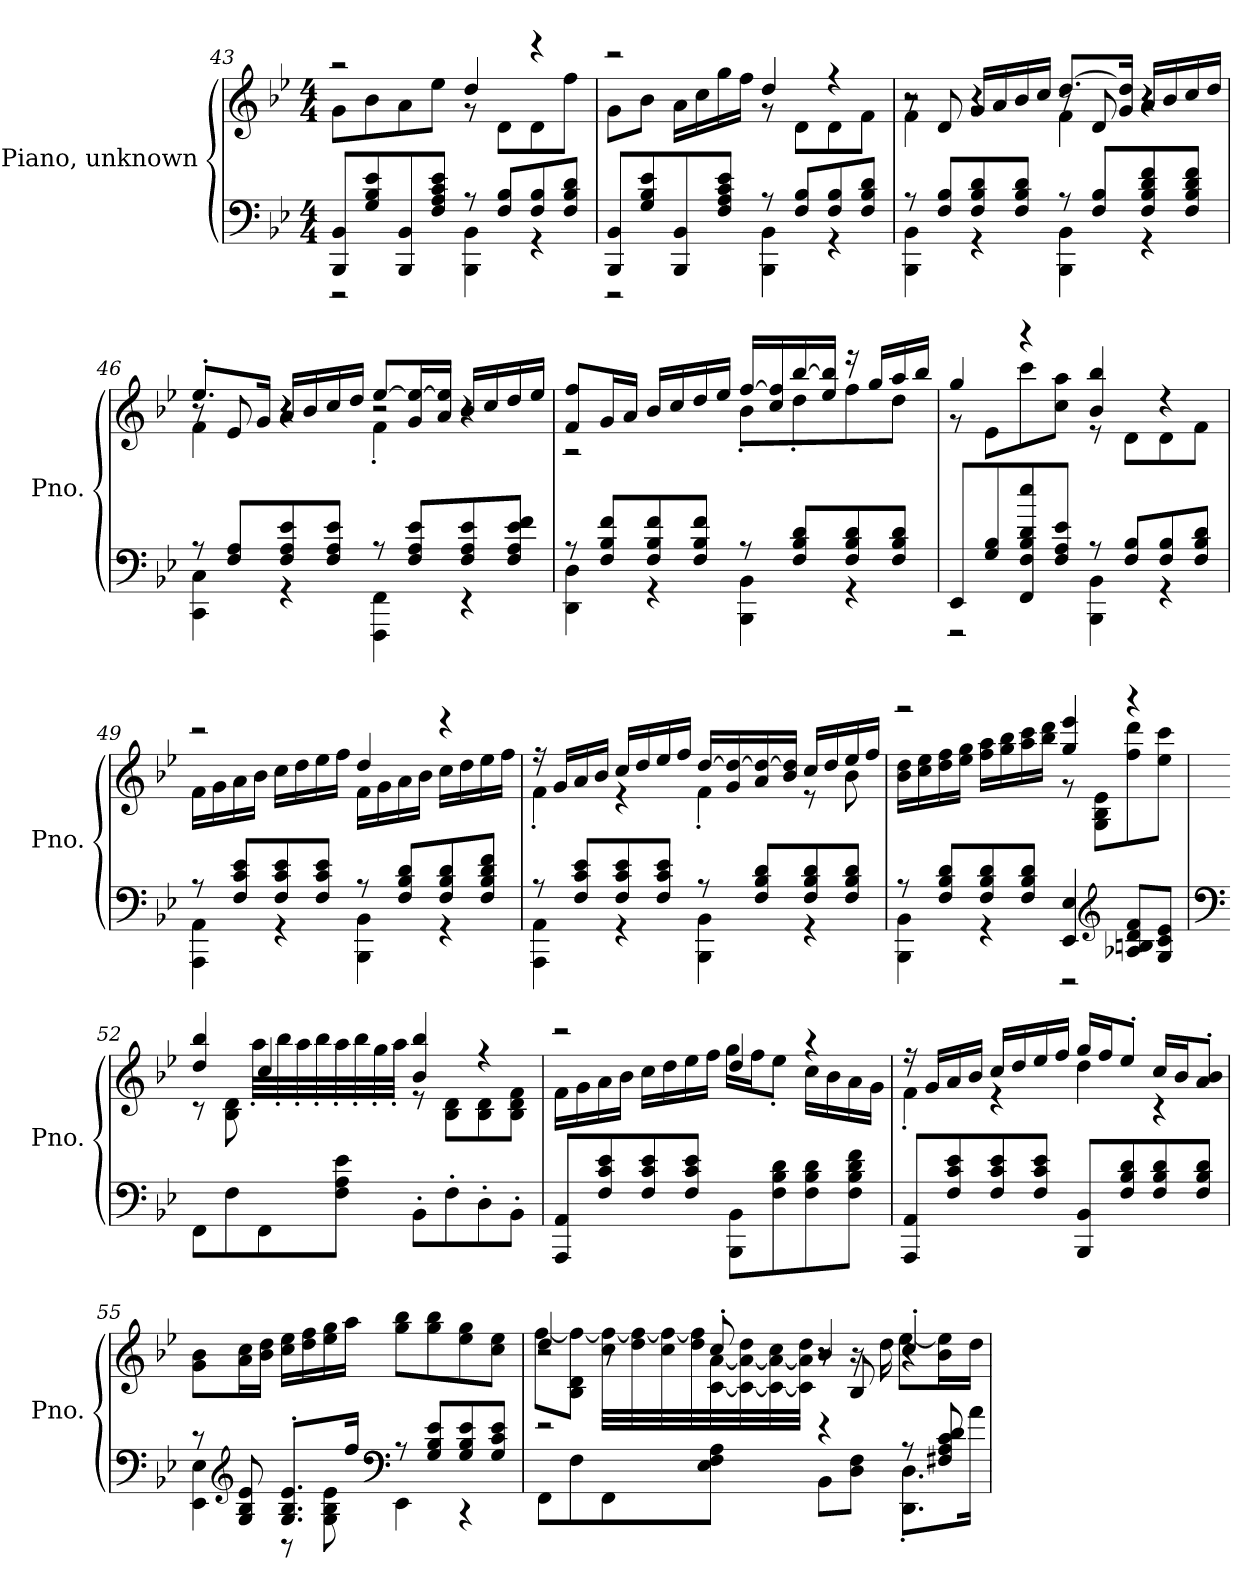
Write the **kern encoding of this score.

**kern	**kern
*part1	*part1
*staff2	*staff1
*I"Piano, unknown	*
*I'Pno.	*
*clefF4	*clefG2
*k[b-e-]	*k[b-e-]
*M4/4	*M4/4
=43	=43
*^	*^
8BBB-/ 8BB-/L	2r	2r	8g\L
8G/ 8B-/ 8e-/	.	.	8b-\
8BBB-/ 8BB-/	.	.	8a\
8F/ 8A/ 8c/ 8e-/J	.	.	8ee-\J
8r	4BBB-\ 4BB-\	4dd/	8r
8F/ 8B-/L	.	.	8d\L
8F/ 8B-/	4r	4r	8d\
8F/ 8B-/ 8d/J	.	.	8ff\J
=44	=44	=44	=44
8BBB-/ 8BB-/L	2r	2r	8g\L
8G/ 8B-/ 8e-/	.	.	8b-\J
8BBB-/ 8BB-/	.	.	16a\LL
.	.	.	16cc\
8F/ 8A/ 8c/ 8e-/J	.	.	16gg\
.	.	.	16ff\JJ
8r	4BBB-\ 4BB-\	4dd/	8r
8F/ 8B-/L	.	.	8d\L
8F/ 8B-/	4r	4r	8d\
8F/ 8B-/ 8d/J	.	.	8f\J
!!LO:LB:g=z
=45	=45	=45	=45
*	*	*	*^
8r	4BBB-\ 4BB-\	8r	4f\	2r
8F/ 8B-/L	.	8d/	.	.
8F/ 8B-/ 8d/	4r	16g/LL	4r	.
.	.	16a/	.	.
8F/ 8B-/ 8d/J	.	16b-/	.	.
.	.	16cc/JJ	.	.
8r	4BBB-\ 4BB-\	[8.dd/L	4f\	8r
8F/ 8B-/L	.	.	.	8d/
.	.	16g/ 16dd/]Jk	.	.
8F/ 8B-/ 8d/ 8f/	4r	16a/LL	4r	4r
.	.	16b-/	.	.
8F/ 8B-/ 8d/ 8f/J	.	16cc/	.	.
.	.	16dd/JJ	.	.
=46	=46	=46	=46	=46
8r	4CC\ 4C\	8.ee-'/L	4f\	8r
8F/ 8A/L	.	.	.	8e-/
.	.	16g/Jk	.	.
8F/ 8A/ 8e-/	4r	16a/LL	4r	4r
.	.	16b-/	.	.
8F/ 8A/ 8e-/J	.	16cc/	.	.
.	.	16dd/JJ	.	.
8r	4FFF\ 4FF\	[8ee-/L	4f'\	2r
8F/ 8A/ 8e-/L	.	16g/ 16ee-/_L	.	.
.	.	16a/ 16ee-/]JJ	.	.
8F/ 8A/ 8e-/	4r	16b-/LL	4r	.
.	.	16cc/	.	.
8F/ 8A/ 8e-/ 8f/J	.	16dd/	.	.
.	.	16ee-/JJ	.	.
*	*	*	*v	*v
!!LO:LB:g=z
=47	=47	=47	=47
8r	4DD\ 4D\	8f/ 8ff/L	2r
8F/ 8B-/ 8f/L	.	16g/L	.
.	.	16a/JJ	.
8F/ 8B-/ 8f/	4r	16b-/LL	.
.	.	16cc/	.
8F/ 8B-/ 8f/J	.	16dd/	.
.	.	16ee-/JJ	.
8r	4BBB-\ 4BB-\	[16ff/LL	8b-'\L
.	.	16cc/ 16ff/]	.
8F/ 8B-/ 8d/L	.	[16bb-/	8dd'\
.	.	16ee-/ 16bb-/]JJ	.
8F/ 8B-/ 8d/	4r	16r	8ff\
.	.	16gg/LL	.
8F/ 8B-/ 8d/J	.	16aa/	8dd\J
.	.	16bb-/JJ	.
=48	=48	=48	=48
8EE-/L	2r	4gg/	8r
8G/ 8B-/	.	.	8e-\L
8FF/ 8F/ 8B-/ 8d/ 8ee-/	.	4r	8ccc\
8F/ 8A/ 8e-/J	.	.	8cc\ 8aa\J
8r	4BBB-\ 4BB-\	4b-/ 4bb-/	8r
8F/ 8B-/L	.	.	8d\L
8F/ 8B-/	4r	4r	8d\
8F/ 8B-/ 8d/J	.	.	8f\J
=49	=49	=49	=49
8r	4AAA\ 4AA\	2r	16f\LL
.	.	.	16g\
8F/ 8c/ 8e-/L	.	.	16a\
.	.	.	16b-\JJ
8F/ 8c/ 8e-/	4r	.	16cc\LL
.	.	.	16dd\
8F/ 8c/ 8e-/J	.	.	16ee-\
.	.	.	16ff\JJ
8r	4BBB-\ 4BB-\	4dd/	16f\LL
.	.	.	16g\
8F/ 8B-/ 8d/L	.	.	16a\
.	.	.	16b-\JJ
8F/ 8B-/ 8d/	4r	4r	16cc\LL
.	.	.	16dd\
8F/ 8B-/ 8d/ 8f/J	.	.	16ee-\
.	.	.	16ff\JJ
!!LO:PB:g=z	!!
=50	=50	=50	=50
8r	4AAA\ 4AA\	16r	4f'\
.	.	16g/LL	.
8F/ 8c/ 8e-/L	.	16a/	.
.	.	16b-/JJ	.
8F/ 8c/ 8e-/	4r	16cc/LL	4r
.	.	16dd/	.
8F/ 8c/ 8e-/J	.	16ee-/	.
.	.	16ff/JJ	.
8r	4BBB-\ 4BB-\	[16dd/LL	4f'\
.	.	16g/ 16dd/_	.
8F/ 8B-/ 8d/L	.	16a/ 16dd/_	.
.	.	16b-/ 16dd/]JJ	.
8F/ 8B-/ 8d/	4r	16cc/LL	8r
.	.	16dd/	.
8F/ 8B-/ 8d/J	.	16ee-/	8b-\
.	.	16ff/JJ	.
=51	=51	=51	=51
8r	4BBB-\ 4BB-\	2r	16b-\ 16dd\LL
.	.	.	16cc\ 16ee-\
8F/ 8B-/ 8d/L	.	.	16dd\ 16ff\
.	.	.	16ee-\ 16gg\JJ
8F/ 8B-/ 8d/	4r	.	16ff\ 16aa\LL
.	.	.	16gg\ 16bb-\
8F/ 8B-/ 8d/J	.	.	16aa\ 16ccc\
.	.	.	16bb-\ 16ddd\JJ
4EE-/ 4E-/	2r	4gg/ 4eee-/	8r
.	.	.	8G\ 8B-\ 8e-\L
*clefG2	*	*	*
8A-X/ 8Bn/ 8d/ 8f/L	.	4r	8ff\ 8ddd\
8G/ 8c/ 8e-/J	.	.	8ee-\ 8ccc\J
*v	*v	*	*
!!LO:LB:g=z	!!
=52	=52	=52
*clefF4	*	*
8FF\L	4dd/ 4bb-/	8r
8F\	.	8B-\ 8d\
8FF\	4cc/	32aa'\LLL
.	.	32bb-'\
.	.	32aa'\
.	.	32bb-'\
8F\ 8A\ 8e-\J	.	32aa'\
.	.	32bb-'\
.	.	32gg'\
.	.	32aa'\JJJ
8BB-'\L	4b-/ 4bb-/	8r
8F'\	.	8B-\ 8d\L
8D'\	4r	8B-\ 8d\
8BB-'\J	.	8B-\ 8d\ 8f\J
=53	=53	=53
8AAA/ 8AA/L	2r	16f\LL
.	.	16g\
8F/ 8c/ 8e-/	.	16a\
.	.	16b-\JJ
8F/ 8c/ 8e-/	.	16cc\LL
.	.	16dd\
8F/ 8c/ 8e-/J	.	16ee-\
.	.	16ff\JJ
8BBB-\ 8BB-\L	4dd/	16gg\LL
.	.	16ff\J
8F\ 8B-\ 8d\	.	8ee-'\J
8F\ 8B-\ 8d\	4r	16cc\LL
.	.	16b-\
8F\ 8B-\ 8d\ 8f\J	.	16a\
.	.	16g\JJ
!!LO:LB:g=z	!!
=54	=54	=54
8AAA/ 8AA/L	16r	4f'\
.	16g/LL	.
8F/ 8c/ 8e-/	16a/	.
.	16b-/JJ	.
8F/ 8c/ 8e-/	16cc/LL	4r
.	16dd/	.
8F/ 8c/ 8e-/J	16ee-/	.
.	16ff/JJ	.
8BBB-/ 8BB-/L	16gg/LL	4dd\
.	16ff/J	.
8F/ 8B-/ 8d/	8ee-'/J	.
8F/ 8B-/ 8d/	16cc/LL	4r
.	16b-/J	.
8F/ 8B-/ 8d/J	8a/' 8b-/'J	.
*	*v	*v
=55	=55
*^	*
8r	4EE-\ 4E-\	8g\ 8b-\L
*clefG2	*	*
8G/ 8B-/ 8e-/	.	16a\ 16cc\L
.	.	16b-\ 16dd\JJ
8.G/' 8.B-/' 8.e-/'L	8r	16cc\ 16ee-\LL
.	.	16dd\ 16ff\
.	8G\ 8B-\ 8e-\	16ee-\ 16gg\
16ff/Jk	.	16aa\JJ
*clefF4	*	*
8r	4EE-\	8gg\ 8bb-\L
8G/ 8B-/ 8e-/L	.	8gg\ 8bb-\
8G/ 8B-/ 8e-/	4r	8ee-\ 8gg\
8G/ 8c/ 8e-/J	.	8cc\ 8ee-\J
!!LO:LB:g=z
=56	=56	=56
*	*	*^
*	*	*	*^
2r	8FF\L	4dd/	[8ff\L	2r
.	8F\	.	8B-\ 8d\ 8ff\_J	.
.	8FF\	8r	32cc\ 32ff\_LLL	.
.	.	.	32dd\ 32ff\_	.
.	.	.	32cc\ 32ff\_	.
.	.	.	32dd\ 32ff\]	.
.	8E-\ 8F\ 8A\J	8cc'/	[32c\ [32a\	.
.	.	.	32c\_ 32a\_ 32dd\	.
.	.	.	32c\_ 32a\_ 32cc\	.
.	.	.	32c\] 32a\] 32dd\JJJ	.
4r	8BB-\L	4b-/	8r	8r
.	8D\ 8F\J	.	16r	8B-/
.	.	.	16dd\	.
8r	8.DD\' 8.D\'L	4cc'/	[8ee-\L	4r
8F#X/ 8A/ 8c/ 8d/	.	.	16b-\ 16ee-\]L	.
.	16a\Jk	.	16dd\JJ	.
*v	*v	*	*	*
*	*v	*v	*v
=	=
*-	*-
